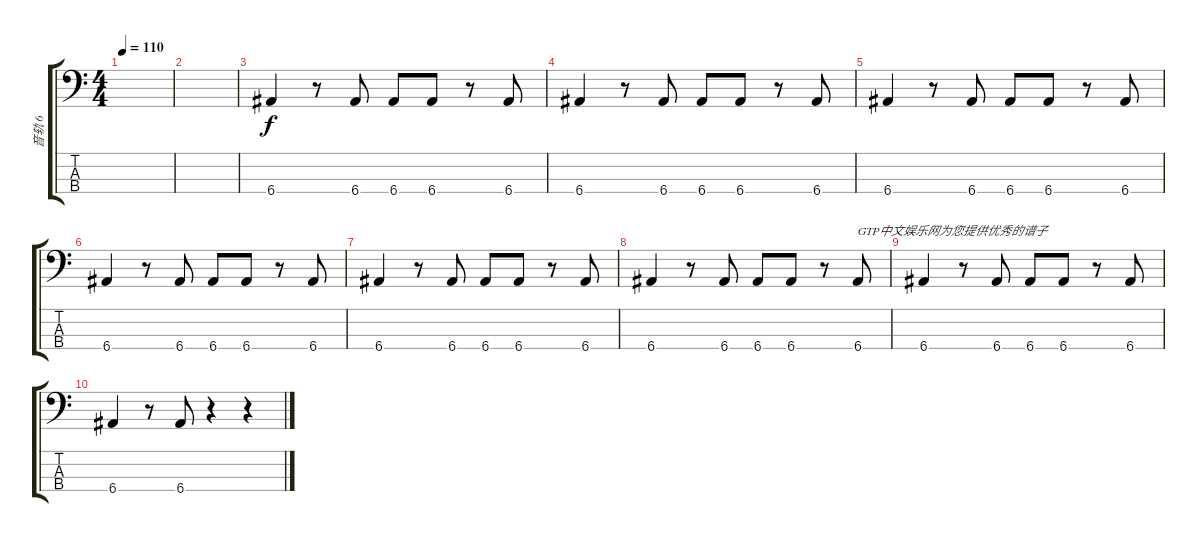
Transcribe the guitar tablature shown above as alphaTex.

\track ("音轨 6" "音轨 6") {instrument fretlessbass}
\staff {score tabs}
\tuning (G2 D2 A1 E1) {hide}
\ts (4 4)
\tempo 110
\clef f4
\ks c
|
|
6.4.4 r.8 6.4.8 6.4.8 6.4.8 r.8 6.4.8 |
6.4.4 r.8 6.4.8 6.4.8 6.4.8 r.8 6.4.8 |
6.4.4 r.8 6.4.8 6.4.8 6.4.8 r.8 6.4.8 |
6.4.4 r.8 6.4.8 6.4.8 6.4.8 r.8 6.4.8 |
6.4.4 r.8 6.4.8 6.4.8 6.4.8 r.8 6.4.8 |
6.4.4 r.8 6.4.8 6.4.8 6.4.8 r.8 6.4.8{txt "GTP中文娱乐网为您提供优秀的谱子"} |
6.4.4 r.8 6.4.8 6.4.8 6.4.8 r.8 6.4.8 |
6.4.4 r.8 6.4.8 r.4 r.4
